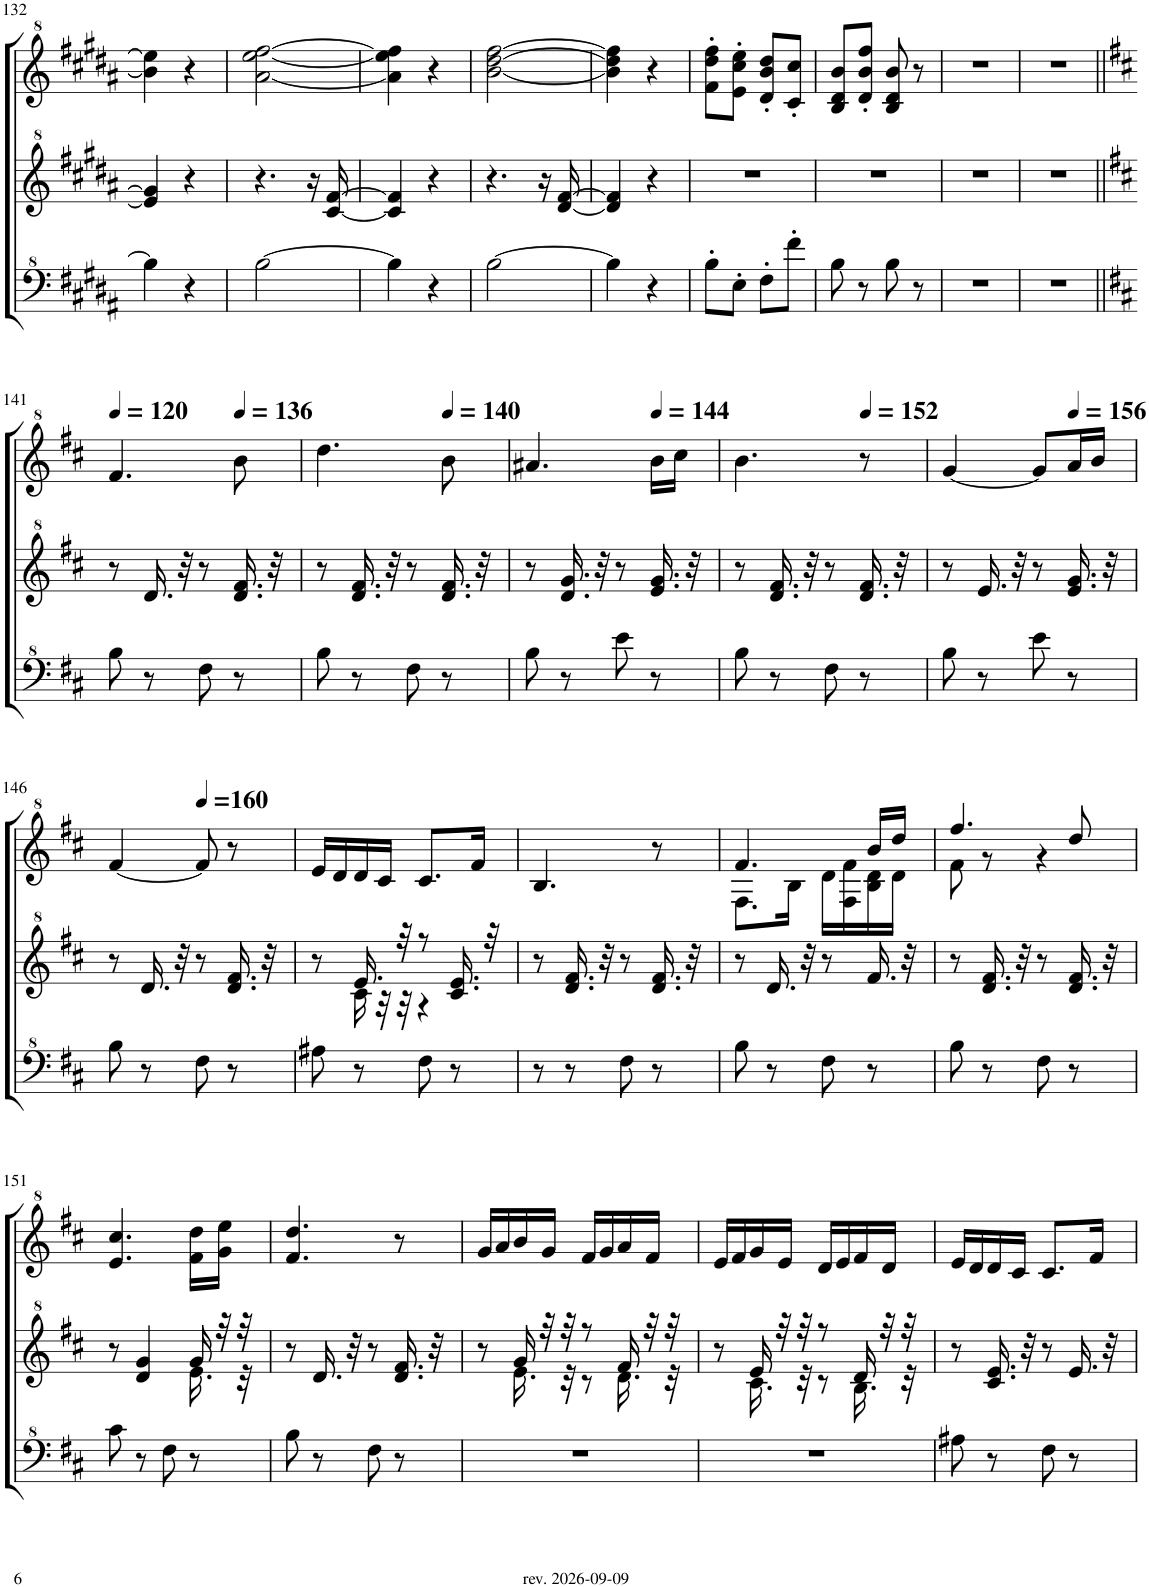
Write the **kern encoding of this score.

**kern	**kern	**kern
*part1	*part1	*part1
*staff3	*staff2	*staff1
*I"パンフルート	*	*
!!LO:PB:g=z
*clefF^4	*clefG^2	*clefG^2
*k[f#c#g#d#a#]	*k[f#c#g#d#a#]	*k[f#c#g#d#a#]
*M2/4	*M2/4	*M2/4
=132	=132	=132
4b\]	4ee/] 4gg#/]	4bb\] 4eee\]
4r	4r	4r
=133	=133	=133
[2b\	4.r	[2aa#\ [2eee\ [2fff#\
.	16r	.
.	[16cc#/ [16ff#/	.
=134	=134	=134
4b\]	4cc#/] 4ff#/]	4aa#\] 4eee\] 4fff#\]
4r	4r	4r
=135	=135	=135
[2b\	4.r	[2bb\ [2ddd#\ [2fff#\
.	16r	.
.	[16dd#/ [16ff#/	.
=136	=136	=136
4b\]	4dd#/] 4ff#/]	4bb\] 4ddd#\] 4fff#\]
4r	4r	4r
=137	=137	=137
8b'\L	2r	8ff#\' 8ddd#\' 8fff#\'L
8e'\J	.	8ee\' 8ccc#\' 8eee\'J
8f#'\L	.	8dd#/' 8bb/' 8ddd#/'L
8ff#'\J	.	8cc#/' 8ccc#/'J
=138	=138	=138
8b\	2r	8b/ 8dd#/ 8bb/L
8r	.	8dd#/' 8bb/' 8fff#/'J
8b\	.	8b/ 8dd#/ 8bb/
8r	.	8r
=139	=139	=139
2r	2r	2r
=140	=140	=140
2r	2r	2r
!!LO:LB:g=z
=141||	=141||	=141||
*k[f#c#]	*k[f#c#]	*k[f#c#]
*	*	*MM120
8b\	8r	4.ff#/
8r	16.dd/	.
.	32r	.
8f#\	8r	.
*	*	*MM136
8r	16.dd/ 16.ff#/	8bb\
.	32r	.
=142	=142	=142
8b\	8r	4.ddd\
8r	16.dd/ 16.ff#/	.
.	32r	.
8f#\	8r	.
*	*	*MM140
8r	16.dd/ 16.ff#/	8bb\
.	32r	.
=143	=143	=143
8b\	8r	4.aa#X/
8r	16.dd/ 16.gg/	.
.	32r	.
8ee\	8r	.
*	*	*MM144
8r	16.ee/ 16.gg/	16bb\LL
.	.	16ccc#\JJ
.	32r	.
=144	=144	=144
8b\	8r	4.bb\
8r	16.dd/ 16.ff#/	.
.	32r	.
8f#\	8r	.
*	*	*MM152
8r	16.dd/ 16.ff#/	8r
.	32r	.
=145	=145	=145
8b\	8r	[4gg/
8r	16.ee/	.
.	32r	.
8ee\	8r	8gg/L]
*	*	*MM156
8r	16.ee/ 16.gg/	16aa/L
.	.	16bb/JJ
.	32r	.
!!LO:LB:g=z
=146	=146	=146
8b\	8r	[4ff#/
8r	16.dd/	.
.	32r	.
*	*	*MM160
8f#\	8r	8ff#/]
8r	16.dd/ 16.ff#/	8r
.	32r	.
=147	=147	=147
*	*^	*
8a#X\	8r	8ryy	16ee/LL
.	.	.	16dd/
8r	16.ee/	16cc#\	16dd/
.	.	32r	16cc#/JJ
.	32r	32r	.
8f#\	8r	4r	8.cc#/L
8r	16.cc#/ 16.ee/	.	.
.	.	.	16ff#/Jk
.	32r	.	.
*	*v	*v	*
=148	=148	=148
8r	8r	4.b/
8r	16.dd/ 16.ff#/	.
.	32r	.
8f#\	8r	.
8r	16.dd/ 16.ff#/	8r
.	32r	.
=149	=149	=149
*	*	*^
8b\	8r	4.ff#/	8.f#\L
8r	16.dd/	.	.
.	.	.	16b\Jk
.	32r	.	.
8f#\	8r	.	16dd\LL
.	.	.	16f#\ 16ff#\
8r	16.ff#/	16bb/LL	16b\ 16dd\
.	.	16ddd/JJ	16dd\JJ
.	32r	.	.
=150	=150	=150	=150
8b\	8r	4.fff#/	8ff#\
8r	16.dd/ 16.ff#/	.	8r
.	32r	.	.
8f#\	8r	.	4r
8r	16.dd/ 16.ff#/	8ddd/	.
.	32r	.	.
*	*	*v	*v
!!LO:LB:g=z
=151	=151	=151
*	*^	*
8cc#\	8r	4.ryy	4.ee/ 4.ccc#/
8r	4dd/ 4gg/	.	.
8f#\	.	.	.
8r	16gg/	16.ee\	16ff#\ 16ddd\LL
.	32r	.	16gg\ 16eee\JJ
.	32r	32r	.
*	*v	*v	*
=152	=152	=152
8b\	8r	4.ff#/ 4.ddd/
8r	16.dd/	.
.	32r	.
8f#\	8r	.
8r	16.dd/ 16.ff#/	8r
.	32r	.
=153	=153	=153
*	*^	*
2r	8r	8ryy	16gg/LL
.	.	.	16aa/
.	16gg/	16.ee\	16bb/
.	32r	.	16gg/JJ
.	32r	32r	.
.	8r	8r	16ff#/LL
.	.	.	16gg/
.	16ff#/	16.dd\	16aa/
.	32r	.	16ff#/JJ
.	32r	32r	.
=154	=154	=154	=154
2r	8r	8ryy	16ee/LL
.	.	.	16ff#/
.	16ee/	16.cc#\	16gg/
.	32r	.	16ee/JJ
.	32r	32r	.
.	8r	8r	16dd/LL
.	.	.	16ee/
.	16dd/	16.b\	16ff#/
.	32r	.	16dd/JJ
.	32r	32r	.
*	*v	*v	*
=155	=155	=155
8a#X\	8r	16ee/LL
.	.	16dd/
8r	16.cc#/ 16.ee/	16dd/
.	.	16cc#/JJ
.	32r	.
8f#\	8r	8.cc#/L
8r	16.ee/	.
.	.	16ff#/Jk
.	32r	.
=	=	=
*-	*-	*-
